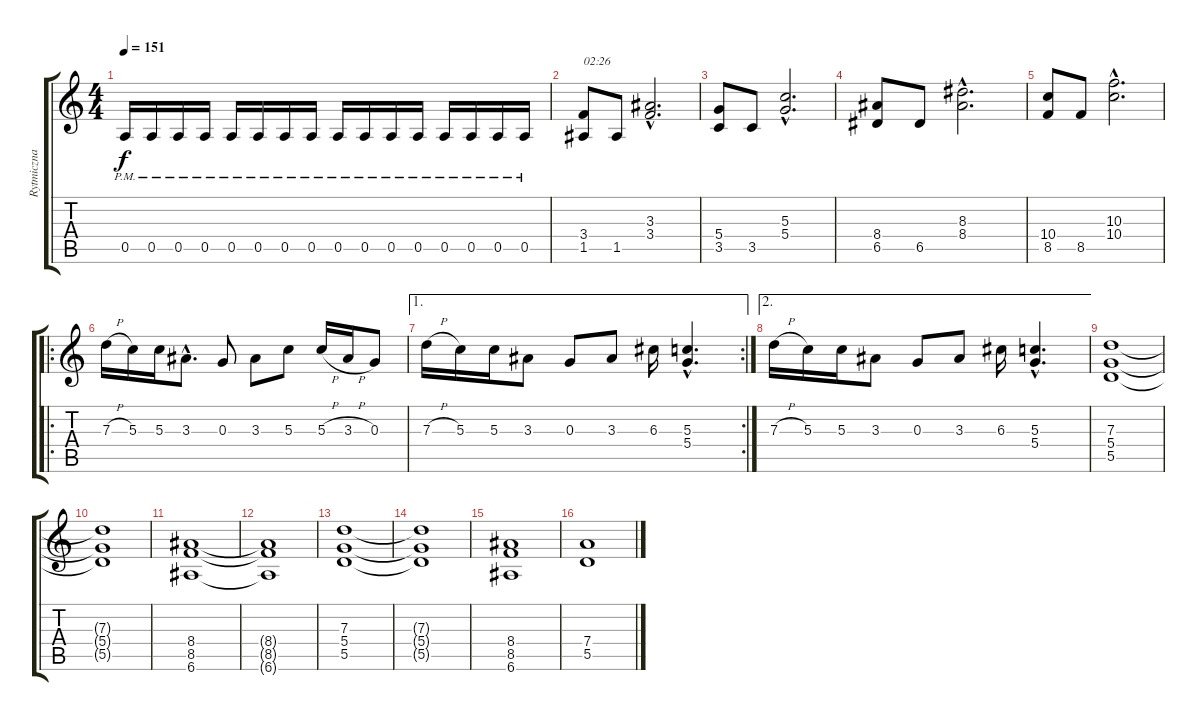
\track ("Rytmiczna" "Rytmiczna") {instrument distortionguitar}
\staff {score tabs}
\tuning (E4 B3 G3 D3 A2 E2) {hide}
\ts (4 4)
\tempo 151
\clef g2
\ks c
0.5{pm}.16{dy f} 0.5{pm}.16 0.5{pm}.16 0.5{pm}.16 0.5{pm}.16 0.5{pm}.16 0.5{pm}.16 0.5{pm}.16 0.5{pm}.16 0.5{pm}.16 0.5{pm}.16 0.5{pm}.16 0.5{pm}.16 0.5{pm}.16 0.5{pm}.16 0.5{pm}.16 |
(3.4 1.5).8{txt "02:26" volume 13} 1.5.8 (3.3{hac} 3.4{hac}).2{d} |
(5.4 3.5).8 3.5.8 (5.3{hac} 5.4{hac}).2{d} |
(8.4 6.5).8 6.5.8 (8.3{hac} 8.4{hac}).2{d} |
(10.4 8.5).8 8.5.8 (10.3{hac} 10.4{hac}).2{d} |
\ro
7.3{h}.16 5.3.16 5.3.16 3.3{hac}.8{d} 0.3.8 3.3.8 5.3.8 5.3{h}.16 3.3{h}.16 0.3.8 |
\ae 1
\rc 2
7.3{h}.16 5.3.16 5.3.16 3.3.8 0.3.8 3.3.8 6.3.16 (5.3{hac} 5.4{hac}).4{d} |
\ae 2
7.3{h}.16 5.3.16 5.3.16 3.3.8 0.3.8 3.3.8 6.3.16 (5.3{hac} 5.4{hac}).4{d} |
(7.3 5.4 5.5).1 |
(7.3{t} 5.4{t} 5.5{t}).1 |
(8.4 8.5 6.6).1 |
(8.4{t} 8.5{t} 6.6{t}).1 |
(7.3 5.4 5.5).1 |
(7.3{t} 5.4{t} 5.5{t}).1 |
(8.4 8.5 6.6).1 |
(7.4 5.5).1
